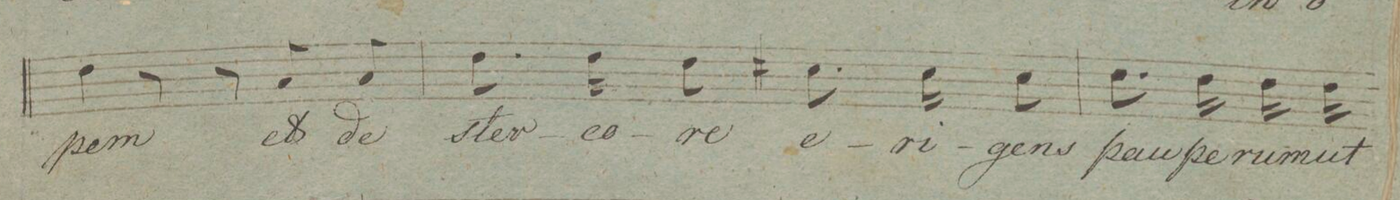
**kern	**text	**dynam
*I"Baſso.	*	*
*clefF4	*	*
*k[f#c#g#]	*	*
*M6/8	*	*
4F#\	-pem	.
8r	.	.
8r	.	.
8C#/	et	.
8C#/	de	.
=30	=30	=30
8.F#\	ster-	.
16F#\	-co-	.
8F#\	-re	.
8.E#X\	e-	.
16E#\	-ri-	.
8E#\	-gens	.
=31	=31	=31
8.F#\	pau-	.
16F#\	-pe-	.
16F#\	-rum	.
16F#\	ut	.
*-	*-	*-
